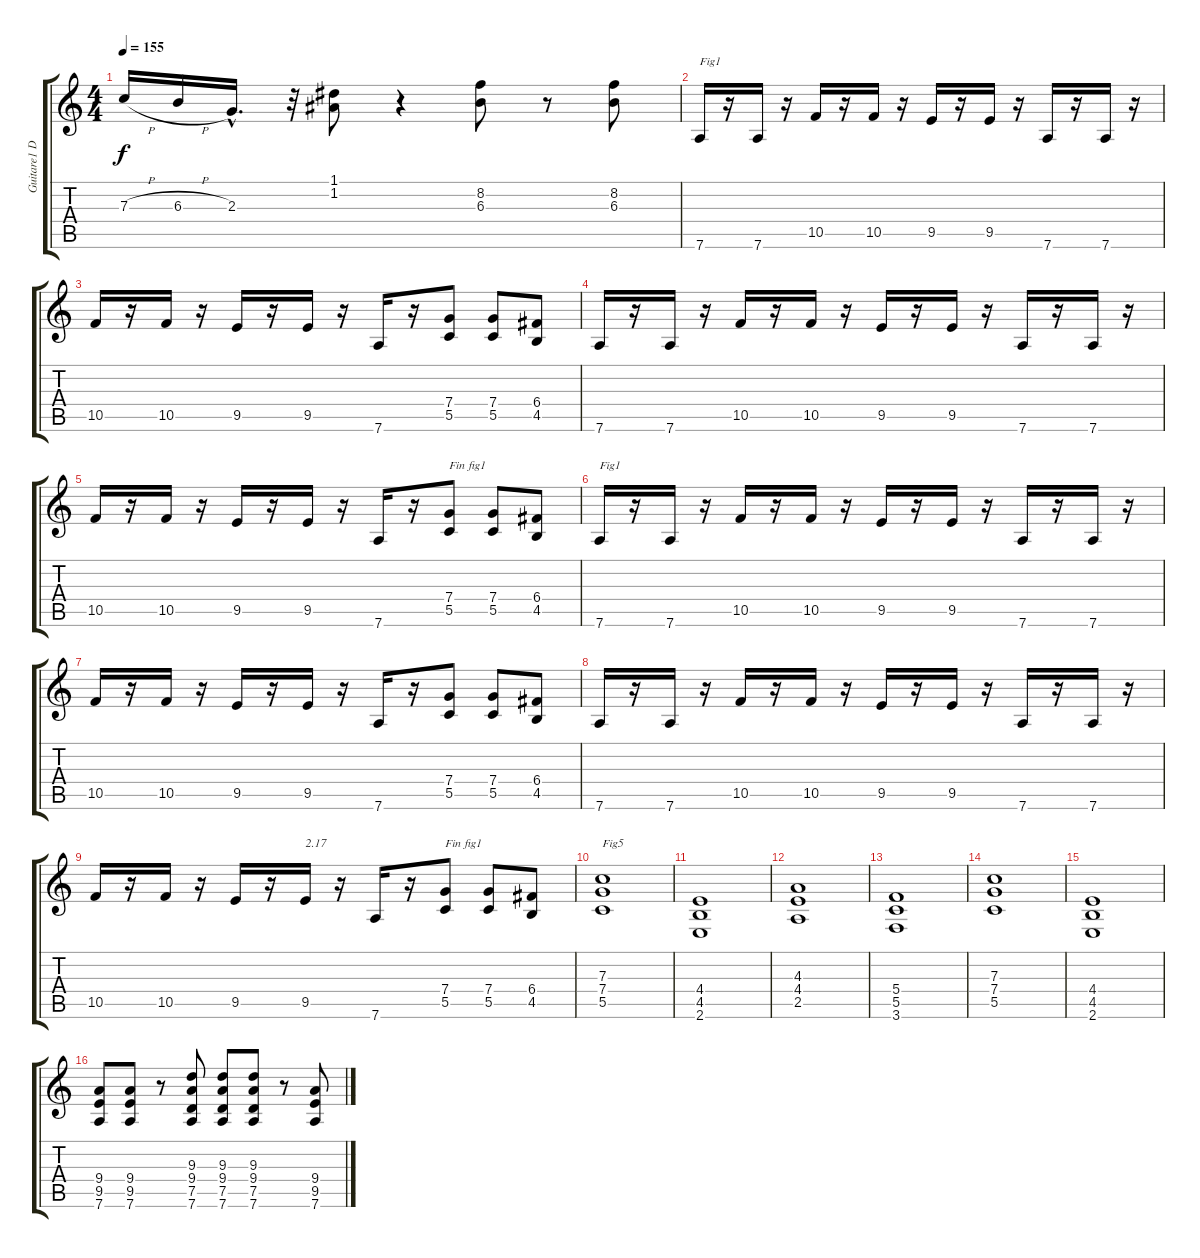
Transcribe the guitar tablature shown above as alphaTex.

\track ("Guitare1 D" "Guitare1 D") {instrument distortionguitar}
\staff {score tabs}
\tuning (D4 A3 F3 C3 G2 D2) {hide}
\ts (4 4)
\tempo 155
\clef g2
\ks c
7.3{h}.16{dy f} 6.3{h}.16 2.3{hac}.16{d} r.32 (1.1 1.2).8 r.4 (8.2 6.3).8 r.8 (8.2 6.3).8 |
7.6.16{txt "Fig1"} r.16 7.6.16 r.16 10.5.16 r.16 10.5.16 r.16 9.5.16 r.16 9.5.16 r.16 7.6.16 r.16 7.6.16 r.16 |
10.5.16 r.16 10.5.16 r.16 9.5.16 r.16 9.5.16 r.16 7.6.16 r.16 (7.4 5.5).8 (7.4 5.5).8 (6.4 4.5).8 |
7.6.16 r.16 7.6.16 r.16 10.5.16 r.16 10.5.16 r.16 9.5.16 r.16 9.5.16 r.16 7.6.16 r.16 7.6.16 r.16 |
10.5.16 r.16 10.5.16 r.16 9.5.16 r.16 9.5.16 r.16 7.6.16 r.16 (7.4 5.5).8{txt "Fin fig1"} (7.4 5.5).8 (6.4 4.5).8 |
7.6.16{txt "Fig1"} r.16 7.6.16 r.16 10.5.16 r.16 10.5.16 r.16 9.5.16 r.16 9.5.16 r.16 7.6.16 r.16 7.6.16 r.16 |
10.5.16 r.16 10.5.16 r.16 9.5.16 r.16 9.5.16 r.16 7.6.16 r.16 (7.4 5.5).8 (7.4 5.5).8 (6.4 4.5).8 |
7.6.16 r.16 7.6.16 r.16 10.5.16 r.16 10.5.16 r.16 9.5.16 r.16 9.5.16 r.16 7.6.16 r.16 7.6.16 r.16 |
10.5.16 r.16 10.5.16 r.16 9.5.16 r.16 9.5.16{txt "2.17"} r.16 7.6.16 r.16 (7.4 5.5).8{txt "Fin fig1"} (7.4 5.5).8 (6.4 4.5).8 |
(7.3 7.4 5.5).1{txt "Fig5"} |
(4.4 4.5 2.6).1 |
(4.3 4.4 2.5).1 |
(5.4 5.5 3.6).1 |
(7.3 7.4 5.5).1 |
(4.4 4.5 2.6).1 |
(9.4 9.5 7.6).8 (9.4 9.5 7.6).8 r.8 (9.3 9.4 7.5 7.6).8 (9.3 9.4 7.5 7.6).8 (9.3 9.4 7.5 7.6).8 r.8 (9.4 9.5 7.6).8
